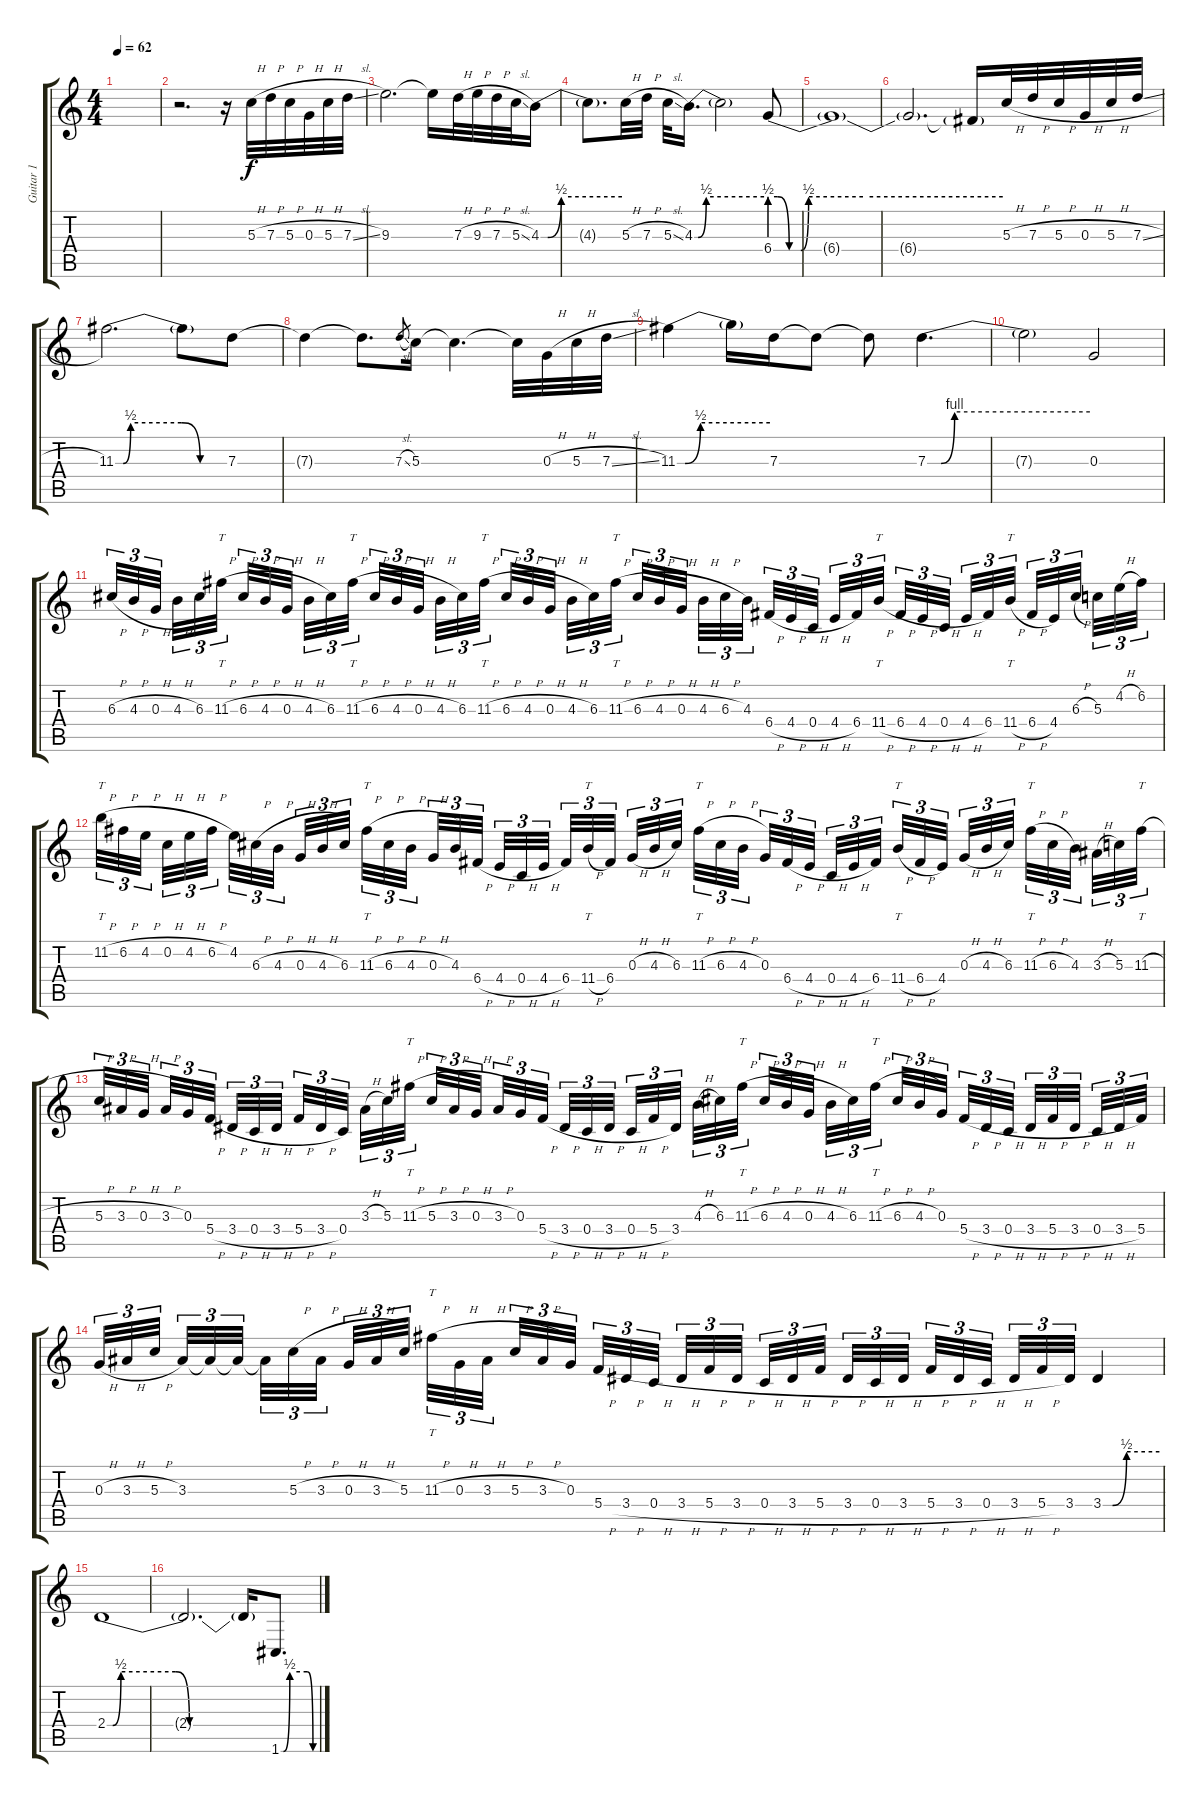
\track ("Guitar 1" "Guitar 1") {instrument distortionguitar}
\staff {score tabs}
\tuning (E4 C4 G3 C3 G2 C2) {hide}
\ts (4 4)
\tempo 62
\clef g2
\ks c
|
r.2{d} r.16{volume 11} 5.3{h}.32 7.3{h}.32 5.3{h}.32 0.3{h}.32 5.3{h}.32 7.3{sl}.32 |
9.3.2{d} 9.3{t}.16 7.3{h}.32 9.3{h}.32 7.3{h}.32 5.3{sl}.32 4.3{be (custom 0 0 5 0 15 2 60 2)}.16 |
4.3{t}.8{d} 5.3{h}.32 7.3{h}.32 5.3{sl}.32 4.3{be (custom 0 0 3 0 10 2 60 2)}.16{d} 4.3{t}.2 6.4{be (custom 0 2 2 2 5 0 8 0 10 2 24 2 60 2)}.8 |
6.4{t}.1 |
6.4{t}.2{d} 6.4{t}.16 5.3{h}.32 7.3{h}.32 5.3{h}.32 0.3{h}.32 5.3{h}.32 7.3{sl}.32 |
11.3{be (custom 0 0 4 0 8 2 35 2 45 0 60 0)}.2{d} 11.3{t}.8 7.3.8 |
7.3{t}.4 7.3{t}.8{d} 7.3{sl}.8{gr} 5.3.16 5.3{t}.4{d} 5.3{t}.32 0.3{h}.32 5.3{h}.32 7.3{sl}.32 |
11.3{be (custom 0 0 5 0 15 2 60 2)}.4 11.3{t}.16 7.3.16 7.3{t}.8 7.3{t}.8 7.3{be (custom 0 0 5 0 10 4 60 4)}.4{d} |
7.3{t}.2 0.3.2 |
6.3{h}.32{tu (3 2)} 4.3{h}.32{tu (3 2)} 0.3{h}.32{tu (3 2) beam splitsecondary} 4.3{h}.32{tu (3 2)} 6.3.32{tu (3 2)} 11.3{h}.32{tt tu (3 2) beam splitsecondary} 6.3{h}.32{tu (3 2)} 4.3{h}.32{tu (3 2)} 0.3{h}.32{tu (3 2) beam splitsecondary} 4.3{h}.32{tu (3 2)} 6.3.32{tu (3 2)} 11.3{h}.32{tt tu (3 2)} 6.3{h}.32{tu (3 2)} 4.3{h}.32{tu (3 2)} 0.3{h}.32{tu (3 2) beam splitsecondary} 4.3{h}.32{tu (3 2)} 6.3.32{tu (3 2)} 11.3{h}.32{tt tu (3 2) beam splitsecondary} 6.3{h}.32{tu (3 2)} 4.3{h}.32{tu (3 2)} 0.3{h}.32{tu (3 2) beam splitsecondary} 4.3{h}.32{tu (3 2)} 6.3.32{tu (3 2)} 11.3{h}.32{tt tu (3 2)} 6.3{h}.32{tu (3 2)} 4.3{h}.32{tu (3 2)} 0.3{h}.32{tu (3 2) beam splitsecondary} 4.3{h}.32{tu (3 2)} 6.3{h}.32{tu (3 2)} 4.3.32{tu (3 2) beam splitsecondary} 6.4{h}.32{tu (3 2)} 4.4{h}.32{tu (3 2)} 0.4{h}.32{tu (3 2) beam splitsecondary} 4.4{h}.32{tu (3 2)} 6.4.32{tu (3 2)} 11.4{h}.32{tt tu (3 2)} 6.4{h}.32{tu (3 2)} 4.4{h}.32{tu (3 2)} 0.4{h}.32{tu (3 2) beam splitsecondary} 4.4{h}.32{tu (3 2)} 6.4.32{tu (3 2)} 11.4{h}.32{tt tu (3 2) beam splitsecondary} 6.4{h}.32{tu (3 2)} 4.4.32{tu (3 2)} 6.3{h}.32{tu (3 2) beam splitsecondary} 5.3.32{tu (3 2)} 4.2{h}.32{tu (3 2)} 6.2.32{tu (3 2)} |
11.2{h}.32{tt tu (3 2)} 6.2{h}.32{tu (3 2)} 4.2{h}.32{tu (3 2) beam splitsecondary} 0.2{h}.32{tu (3 2)} 4.2{h}.32{tu (3 2)} 6.2{h}.32{tu (3 2) beam splitsecondary} 4.2.32{tu (3 2)} 6.3{h}.32{tu (3 2)} 4.3{h}.32{tu (3 2) beam splitsecondary} 0.3{h}.32{tu (3 2)} 4.3{h}.32{tu (3 2)} 6.3.32{tu (3 2)} 11.3{h}.32{tt tu (3 2)} 6.3{h}.32{tu (3 2)} 4.3{h}.32{tu (3 2) beam splitsecondary} 0.3{h}.32{tu (3 2)} 4.3.32{tu (3 2)} 6.4{h}.32{tu (3 2) beam splitsecondary} 4.4{h}.32{tu (3 2)} 0.4{h}.32{tu (3 2)} 4.4{h}.32{tu (3 2) beam splitsecondary} 6.4.32{tu (3 2)} 11.4{h}.32{tt tu (3 2)} 6.4.32{tu (3 2)} 0.3{h}.32{tu (3 2)} 4.3{h}.32{tu (3 2)} 6.3.32{tu (3 2) beam splitsecondary} 11.3{h}.32{tt tu (3 2)} 6.3{h}.32{tu (3 2)} 4.3{h}.32{tu (3 2) beam splitsecondary} 0.3.32{tu (3 2)} 6.4{h}.32{tu (3 2)} 4.4{h}.32{tu (3 2) beam splitsecondary} 0.4{h}.32{tu (3 2)} 4.4{h}.32{tu (3 2)} 6.4.32{tu (3 2)} 11.4{h}.32{tt tu (3 2)} 6.4{h}.32{tu (3 2)} 4.4.32{tu (3 2) beam splitsecondary} 0.3{h}.32{tu (3 2)} 4.3{h}.32{tu (3 2)} 6.3.32{tu (3 2) beam splitsecondary} 11.3{h}.32{tt tu (3 2)} 6.3{h}.32{tu (3 2)} 4.3.32{tu (3 2) beam splitsecondary} 3.3{h}.32{tu (3 2)} 5.3.32{tu (3 2)} 11.3{h}.32{tt tu (3 2)} |
5.3{h}.32{tu (3 2)} 3.3{h}.32{tu (3 2)} 0.3{h}.32{tu (3 2) beam splitsecondary} 3.3{h}.32{tu (3 2)} 0.3.32{tu (3 2)} 5.4{h}.32{tu (3 2) beam splitsecondary} 3.4{h}.32{tu (3 2)} 0.4{h}.32{tu (3 2)} 3.4{h}.32{tu (3 2) beam splitsecondary} 5.4{h}.32{tu (3 2)} 3.4{h}.32{tu (3 2)} 0.4.32{tu (3 2)} 3.3{h}.32{tu (3 2)} 5.3.32{tu (3 2)} 11.3{h}.32{tt tu (3 2) beam splitsecondary} 5.3{h}.32{tu (3 2)} 3.3{h}.32{tu (3 2)} 0.3{h}.32{tu (3 2) beam splitsecondary} 3.3{h}.32{tu (3 2)} 0.3.32{tu (3 2)} 5.4{h}.32{tu (3 2) beam splitsecondary} 3.4{h}.32{tu (3 2)} 0.4{h}.32{tu (3 2)} 3.4{h}.32{tu (3 2)} 0.4{h}.32{tu (3 2)} 5.4{h}.32{tu (3 2)} 3.4.32{tu (3 2) beam splitsecondary} 4.3{h}.32{tu (3 2)} 6.3.32{tu (3 2)} 11.3{h}.32{tt tu (3 2) beam splitsecondary} 6.3{h}.32{tu (3 2)} 4.3{h}.32{tu (3 2)} 0.3{h}.32{tu (3 2) beam splitsecondary} 4.3{h}.32{tu (3 2)} 6.3.32{tu (3 2)} 11.3{h}.32{tt tu (3 2)} 6.3{h}.32{tu (3 2)} 4.3{h}.32{tu (3 2)} 0.3.32{tu (3 2) beam splitsecondary} 5.4{h}.32{tu (3 2)} 3.4{h}.32{tu (3 2)} 0.4{h}.32{tu (3 2) beam splitsecondary} 3.4{h}.32{tu (3 2)} 5.4{h}.32{tu (3 2)} 3.4{h}.32{tu (3 2) beam splitsecondary} 0.4{h}.32{tu (3 2)} 3.4{h}.32{tu (3 2)} 5.4.32{tu (3 2)} |
0.3{h}.32{tu (3 2)} 3.3{h}.32{tu (3 2)} 5.3{h}.32{tu (3 2) beam splitsecondary} 3.3.32{tu (3 2)} 3.3{t}.32{tu (3 2)} 3.3{t}.32{tu (3 2) beam splitsecondary} 3.3{t}.32{tu (3 2)} 5.3{h}.32{tu (3 2)} 3.3{h}.32{tu (3 2) beam splitsecondary} 0.3{h}.32{tu (3 2)} 3.3{h}.32{tu (3 2)} 5.3.32{tu (3 2)} 11.3{h}.32{tt tu (3 2)} 0.3{h}.32{tu (3 2)} 3.3{h}.32{tu (3 2) beam splitsecondary} 5.3{h}.32{tu (3 2)} 3.3{h}.32{tu (3 2)} 0.3.32{tu (3 2) beam splitsecondary} 5.4{h}.32{tu (3 2)} 3.4{h}.32{tu (3 2)} 0.4{h}.32{tu (3 2) beam splitsecondary} 3.4{h}.32{tu (3 2)} 5.4{h}.32{tu (3 2)} 3.4{h}.32{tu (3 2)} 0.4{h}.32{tu (3 2)} 3.4{h}.32{tu (3 2)} 5.4{h}.32{tu (3 2) beam splitsecondary} 3.4{h}.32{tu (3 2)} 0.4{h}.32{tu (3 2)} 3.4{h}.32{tu (3 2) beam splitsecondary} 5.4{h}.32{tu (3 2)} 3.4{h}.32{tu (3 2)} 0.4{h}.32{tu (3 2) beam splitsecondary} 3.4{h}.32{tu (3 2)} 5.4{h}.32{tu (3 2)} 3.4.32{tu (3 2)} 3.4{be (custom 0 0 10 0 25 2 60 2)}.4 |
2.4{be (custom 0 0 2 0 5 2 25 2 30 0 60 0)}.1 |
2.4{t}.2{d} 2.4{t}.16 1.6{be (custom 0 0 4 0 15 2 45 2 55 0 60 0)}.8{d}
